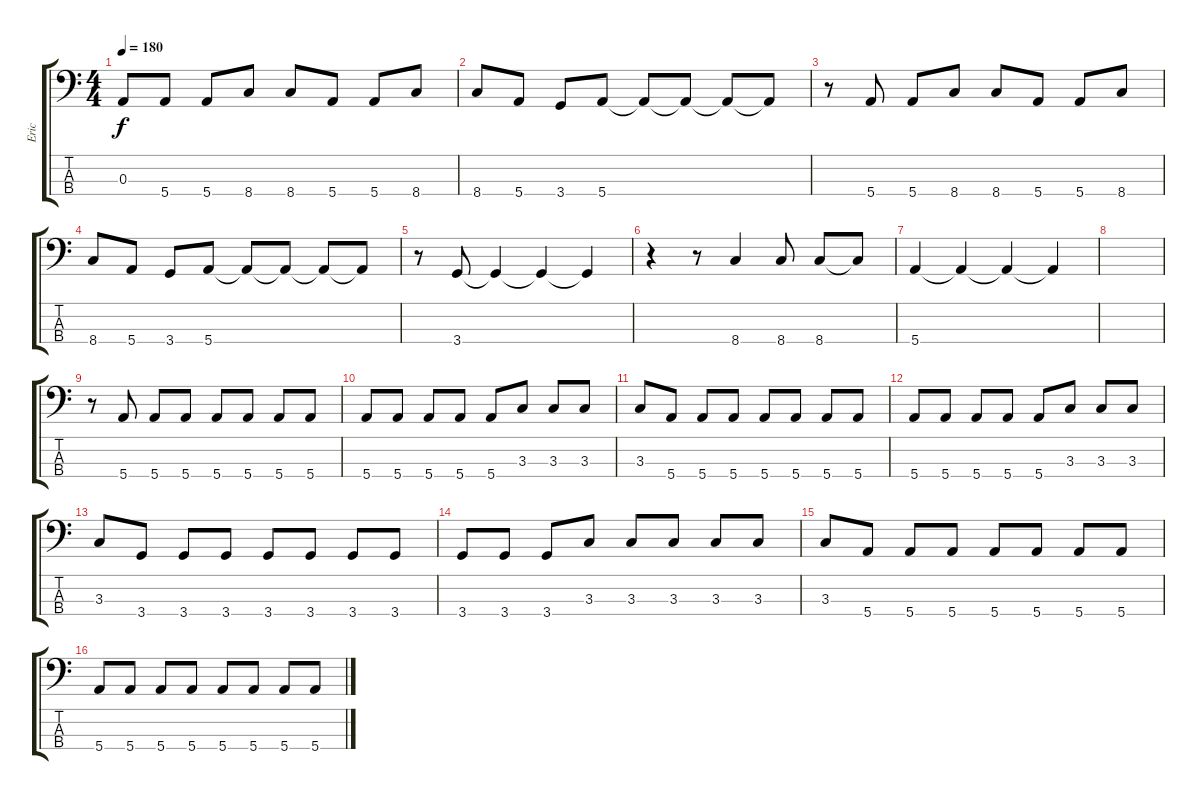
\track ("Eric" "Eric") {instrument electricbasspick}
\staff {score tabs}
\tuning (G2 D2 A1 E1) {hide}
\ts (4 4)
\tempo 180
\clef f4
\ks c
0.3.8{dy f} 5.4.8 5.4.8 8.4.8 8.4.8 5.4.8 5.4.8 8.4.8 |
8.4.8 5.4.8 3.4.8 5.4.8 5.4{t}.8 5.4{t}.8 5.4{t}.8 5.4{t}.8 |
r.8 5.4.8 5.4.8 8.4.8 8.4.8 5.4.8 5.4.8 8.4.8 |
8.4.8 5.4.8 3.4.8 5.4.8 5.4{t}.8 5.4{t}.8 5.4{t}.8 5.4{t}.8 |
r.8 3.4.8 3.4{t}.4 3.4{t}.4 3.4{t}.4 |
r.4 r.8 8.4.4 8.4.8 8.4.8 8.4{t}.8 |
5.4.4 5.4{t}.4 5.4{t}.4 5.4{t}.4 |
|
r.8 5.4.8 5.4.8 5.4.8 5.4.8 5.4.8 5.4.8 5.4.8 |
5.4.8 5.4.8 5.4.8 5.4.8 5.4.8 3.3.8 3.3.8 3.3.8 |
3.3.8 5.4.8 5.4.8 5.4.8 5.4.8 5.4.8 5.4.8 5.4.8 |
5.4.8 5.4.8 5.4.8 5.4.8 5.4.8 3.3.8 3.3.8 3.3.8 |
3.3.8 3.4.8 3.4.8 3.4.8 3.4.8 3.4.8 3.4.8 3.4.8 |
3.4.8 3.4.8 3.4.8 3.3.8 3.3.8 3.3.8 3.3.8 3.3.8 |
3.3.8 5.4.8 5.4.8 5.4.8 5.4.8 5.4.8 5.4.8 5.4.8 |
5.4.8 5.4.8 5.4.8 5.4.8 5.4.8 5.4.8 5.4.8 5.4.8
